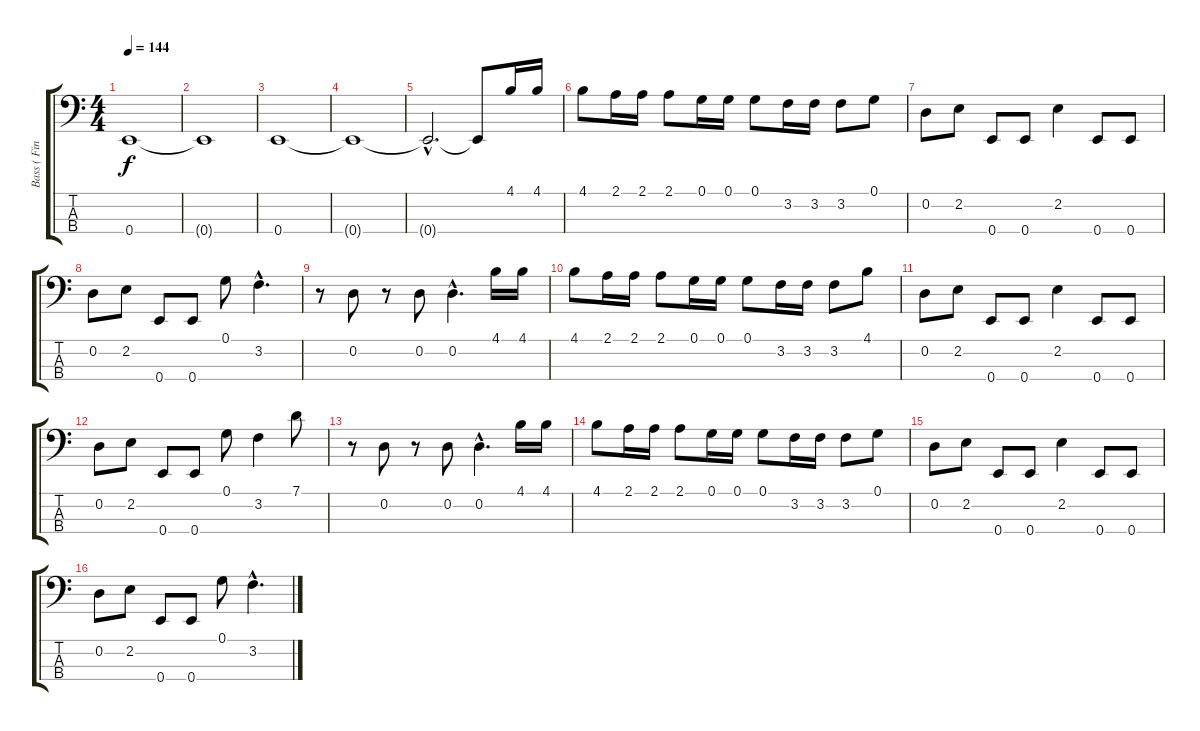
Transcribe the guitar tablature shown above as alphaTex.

\track ("Bass ( Finger Pick )" "Bass ( Fin") {instrument electricbasspick}
\staff {score tabs}
\tuning (G2 D2 A1 E1) {hide}
\ts (4 4)
\tempo 144
\clef f4
\ks c
0.4{t}.1{dy f} |
0.4{t}.1 |
0.4.1 |
0.4{t}.1 |
0.4{hac t}.2{d} 0.4{t}.8 4.1.16 4.1.16 |
4.1.8 2.1.16 2.1.16 2.1.8 0.1.16 0.1.16 0.1.8 3.2.16 3.2.16 3.2.8 0.1.8 |
0.2.8 2.2.8 0.4.8 0.4.8 2.2.4 0.4.8 0.4.8 |
0.2.8 2.2.8 0.4.8 0.4.8 0.1.8 3.2{hac}.4{d} |
r.8 0.2.8 r.8 0.2.8 0.2{hac}.4{d} 4.1.16 4.1.16 |
4.1.8 2.1.16 2.1.16 2.1.8 0.1.16 0.1.16 0.1.8 3.2.16 3.2.16 3.2.8 4.1.8 |
0.2.8 2.2.8 0.4.8 0.4.8 2.2.4 0.4.8 0.4.8 |
0.2.8 2.2.8 0.4.8 0.4.8 0.1.8 3.2.4 7.1.8 |
r.8 0.2.8 r.8 0.2.8 0.2{hac}.4{d} 4.1.16 4.1.16 |
4.1.8 2.1.16 2.1.16 2.1.8 0.1.16 0.1.16 0.1.8 3.2.16 3.2.16 3.2.8 0.1.8 |
0.2.8 2.2.8 0.4.8 0.4.8 2.2.4 0.4.8 0.4.8 |
0.2.8 2.2.8 0.4.8 0.4.8 0.1.8 3.2{hac}.4{d}
